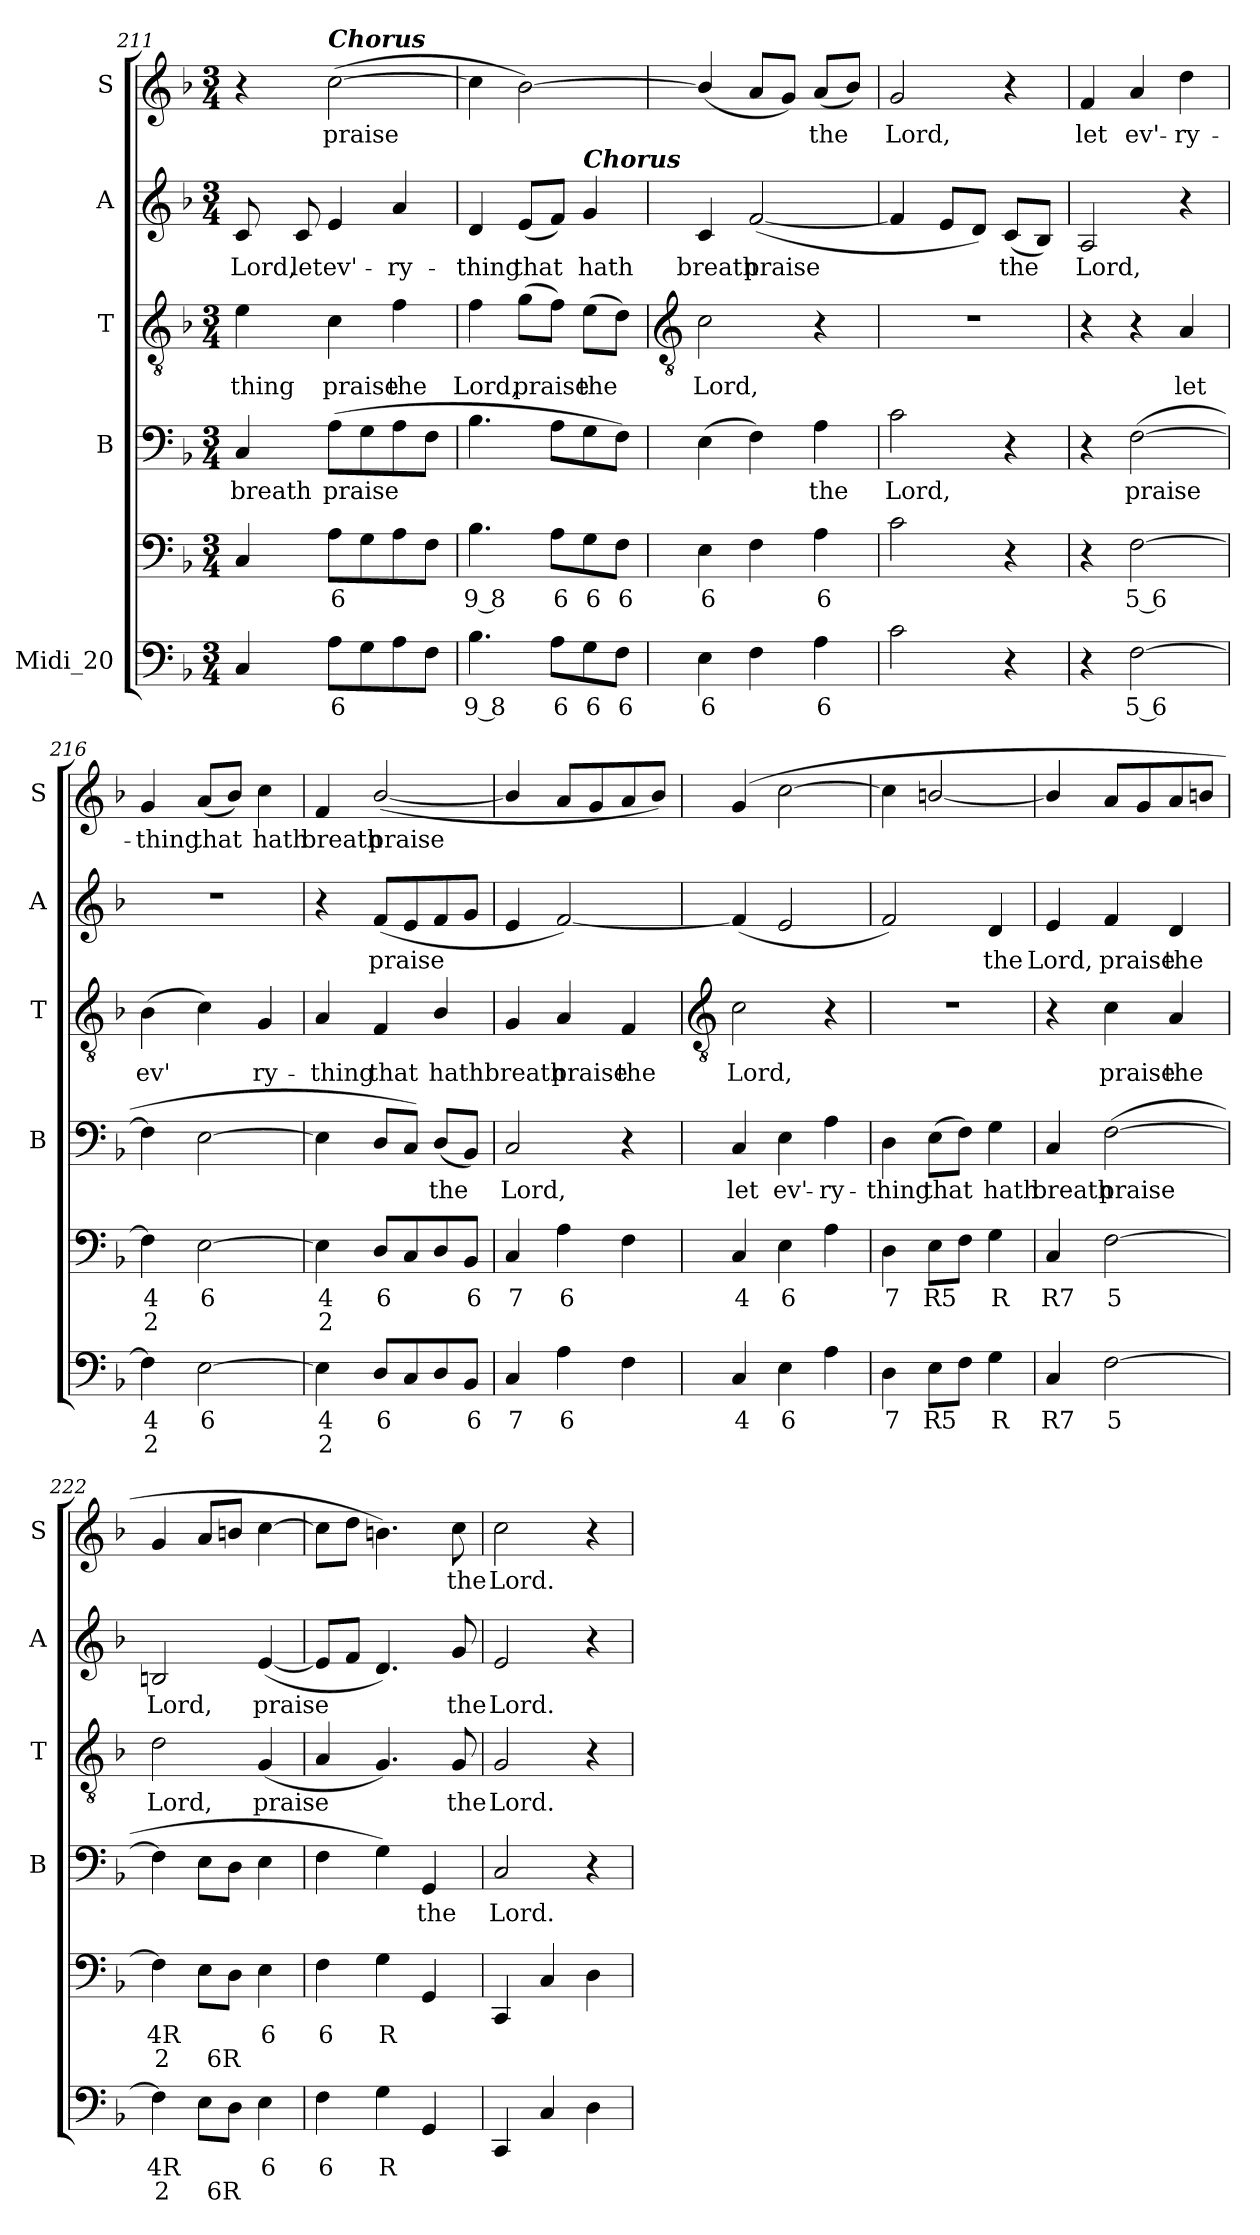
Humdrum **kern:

**kern	**text	**text	**kern	**text	**text	**kern	**text	**kern	**text	**kern	**text	**kern	**text
*part5	*part5	*part5	*part5	*part5	*part5	*part4	*part4	*part3	*part3	*part2	*part2	*part1	*part1
*staff6	*staff6	*staff6	*staff5	*staff5	*staff5	*staff4	*staff4	*staff3	*staff3	*staff2	*staff2	*staff1	*staff1
*I"Midi_20	*	*	*	*	*	*I"B	*	*I"T	*	*I"A	*	*I"S	*
*	*	*	*	*	*	*I'B	*	*I'T	*	*I'A	*	*I'S	*
*clefF4	*	*	*clefF4	*	*	*clefF4	*	*clefGv2	*	*clefG2	*	*clefG2	*
*k[b-]	*	*	*k[b-]	*	*	*k[b-]	*	*k[b-]	*	*k[b-]	*	*k[b-]	*
*F:	*	*	*F:	*	*	*F:	*	*F:	*	*F:	*	*F:	*
*M3/4	*	*	*M3/4	*	*	*M3/4	*	*M3/4	*	*M3/4	*	*M3/4	*
=211	=211	=211	=211	=211	=211	=211	=211	=211	=211	=211	=211	=211	=211
!	!	!	!	!	!	!	!LO:LY:b	!	!LO:LY:b	!	!LO:LY:b	!	!
4C	.	.	4C	.	.	4C	breath	4e	-thing	8c	Lord,	4r	.
!	!	!	!	!	!	!	!	!	!	!	!LO:LY:b	!	!
.	.	.	.	.	.	.	.	.	.	8c	let	.	.
!	!	!	!	!	!	!	!	!	!	!	!	!LO:TX:a:Bi:t=Chorus	!
!	!LO:LY:b	!	!	!LO:LY:b	!	!	!LO:LY:b	!	!LO:LY:b	!	!LO:LY:b	!	!LO:LY:b
8AL	6	.	8AL	6	.	(>8AL	praise	4c	praise	4e	ev'-	(>[2cc	praise
8G	.	.	8G	.	.	8G	.	.	.	.	.	.	.
!	!	!	!	!	!	!	!	!	!LO:LY:b	!	!LO:LY:b	!	!
8A	.	.	8A	.	.	8A	.	4f	the	4a	-ry-	.	.
8FJ	.	.	8FJ	.	.	8FJ	.	.	.	.	.	.	.
=212	=212	=212	=212	=212	=212	=212	=212	=212	=212	=212	=212	=212	=212
!	!LO:LY:b	!	!	!LO:LY:b	!	!	!	!	!LO:LY:b	!	!LO:LY:b	!	!
4.B-	9 8	.	4.B-	9 8	.	4.B-	.	4f	Lord,	4d	-thing	4cc]	.
!	!	!	!	!	!	!	!	!	!LO:LY:b	!	!LO:LY:b	!	!
.	.	.	.	.	.	.	.	(>8gL	praise	(<8eL	that	[2b-)	.
!	!LO:LY:b	!	!	!LO:LY:b	!	!	!	!	!	!	!	!	!
8AL	6	.	8AL	6	.	8AL	.	8fJ)	.	8fJ)	.	.	.
!	!	!	!	!	!	!	!	!	!	!LO:TX:a:Bi:t=Chorus	!	!	!
!	!LO:LY:b	!	!	!LO:LY:b	!	!	!	!	!LO:LY:b	!	!LO:LY:b	!	!
8G	6	.	8G	6	.	8G	.	(>8eL	the	4g	hath	.	.
!	!LO:LY:b	!	!	!LO:LY:b	!	!	!	!	!	!	!	!	!
8FJ	6	.	8FJ	6	.	8FJ)	.	8dJ)	.	.	.	.	.
!!LO:LB:g=z
=213	=213	=213	=213	=213	=213	=213	=213	=213	=213	=213	=213	=213	=213
*	*	*	*	*	*	*	*	*clefGv2	*	*	*	*	*
!	!LO:LY:b	!	!	!LO:LY:b	!	!	!	!	!LO:LY:b	!	!LO:LY:b	!	!
4E	6	.	4E	6	.	(>4E	.	2c	Lord,	4c	breath	(<4b-/]	.
!	!	!	!	!	!	!	!	!	!	!	!LO:LY:b	!	!
4F	.	.	4F	.	.	4F)	.	.	.	(<[2f	praise	8aL	.
.	.	.	.	.	.	.	.	.	.	.	.	8gJ)	.
!	!LO:LY:b	!	!	!LO:LY:b	!	!	!LO:LY:b	!	!	!	!	!	!LO:LY:b
4A	6	.	4A	6	.	4A	the	4r	.	.	.	(<8aL	the
.	.	.	.	.	.	.	.	.	.	.	.	8b-J)	.
=214	=214	=214	=214	=214	=214	=214	=214	=214	=214	=214	=214	=214	=214
!	!	!	!	!	!	!	!LO:LY:b	!LO:N:vis=1	!	!	!	!	!LO:LY:b
2c	.	.	2c	.	.	2c	Lord,	2.r	.	4f]	.	2g	Lord,
.	.	.	.	.	.	.	.	.	.	8eL	.	.	.
.	.	.	.	.	.	.	.	.	.	8dJ)	.	.	.
!	!	!	!	!	!	!	!	!	!	!	!LO:LY:b	!	!
4r	.	.	4r	.	.	4r	.	.	.	(<8cL	the	4r	.
.	.	.	.	.	.	.	.	.	.	8B-J)	.	.	.
=215	=215	=215	=215	=215	=215	=215	=215	=215	=215	=215	=215	=215	=215
!	!	!	!	!	!	!	!	!	!	!	!LO:LY:b	!	!LO:LY:b
4r	.	.	4r	.	.	4r	.	4r	.	2A	Lord,	4f	let
!	!LO:LY:b	!	!	!LO:LY:b	!	!	!LO:LY:b	!	!	!	!	!	!LO:LY:b
[2F	5 6	.	[2F	5 6	.	(<[2F	praise	4r	.	.	.	4a	ev'-
!	!	!	!	!	!	!	!	!	!LO:LY:b	!	!	!	!LO:LY:b
.	.	.	.	.	.	.	.	4A	let	4r	.	4dd	-ry-
=216	=216	=216	=216	=216	=216	=216	=216	=216	=216	=216	=216	=216	=216
!	!LO:LY:b	!LO:LY:b	!	!LO:LY:b	!LO:LY:b	!	!	!	!LO:LY:b	!LO:N:vis=1	!	!	!LO:LY:b
4F]	4	2	4F]	4	2	4F]	.	(>4B-	ev'	2.r	.	4g	-thing
!	!LO:LY:b	!	!	!LO:LY:b	!	!	!	!	!	!	!	!	!LO:LY:b
[2E	6	.	[2E	6	.	[2E	.	4c)	.	.	.	(<8aL	that
.	.	.	.	.	.	.	.	.	.	.	.	8b-J)	.
!	!	!	!	!	!	!	!	!	!LO:LY:b	!	!	!	!LO:LY:b
.	.	.	.	.	.	.	.	4G	ry-	.	.	4cc	hath
=217	=217	=217	=217	=217	=217	=217	=217	=217	=217	=217	=217	=217	=217
!	!LO:LY:b	!LO:LY:b	!	!LO:LY:b	!LO:LY:b	!	!	!	!LO:LY:b	!	!	!	!LO:LY:b
4E]	4	2	4E]	4	2	4E]	.	4A	-thing	4r	.	4f	breath
!	!LO:LY:b	!	!	!LO:LY:b	!	!	!	!	!LO:LY:b	!	!LO:LY:b	!	!LO:LY:b
8DL	6	.	8DL	6	.	8DL	.	4F	that	(<8fL	praise	(<[2b-/	praise
8C	.	.	8C	.	.	8CJ)	.	.	.	8e	.	.	.
!	!	!	!	!	!	!	!LO:LY:b	!	!LO:LY:b	!	!	!	!
8D	.	.	8D	.	.	(<8DL	the	4B-/	hath	8f	.	.	.
!	!LO:LY:b	!	!	!LO:LY:b	!	!	!	!	!	!	!	!	!
8BB-J	6	.	8BB-J	6	.	8BB-J)	.	.	.	8gJ	.	.	.
=218	=218	=218	=218	=218	=218	=218	=218	=218	=218	=218	=218	=218	=218
!	!LO:LY:b	!	!	!LO:LY:b	!	!	!LO:LY:b	!	!LO:LY:b	!	!	!	!
4C	7	.	4C	7	.	2C	Lord,	4G	breath	4e	.	4b-/]	.
!	!LO:LY:b	!	!	!LO:LY:b	!	!	!	!	!LO:LY:b	!	!	!	!
4A	6	.	4A	6	.	.	.	4A	praise	[2f)	.	8aL	.
.	.	.	.	.	.	.	.	.	.	.	.	8g	.
!	!	!	!	!	!	!	!	!	!LO:LY:b	!	!	!	!
4F	.	.	4F	.	.	4r	.	4F	the	.	.	8a	.
.	.	.	.	.	.	.	.	.	.	.	.	8b-J)	.
!!LO:LB:g=z
=219	=219	=219	=219	=219	=219	=219	=219	=219	=219	=219	=219	=219	=219
*	*	*	*	*	*	*	*	*clefGv2	*	*	*	*	*
!	!LO:LY:b	!	!	!LO:LY:b	!	!	!LO:LY:b	!	!LO:LY:b	!	!	!	!
4C	4	.	4C	4	.	4C	let	2c	Lord,	(<4f]	.	(>4g	.
!	!LO:LY:b	!	!	!LO:LY:b	!	!	!LO:LY:b	!	!	!	!	!	!
4E	6	.	4E	6	.	4E	ev'-	.	.	2e	.	[2cc	.
!	!	!	!	!	!	!	!LO:LY:b	!	!	!	!	!	!
4A	.	.	4A	.	.	4A	-ry-	4r	.	.	.	.	.
=220	=220	=220	=220	=220	=220	=220	=220	=220	=220	=220	=220	=220	=220
!	!LO:LY:b	!	!	!LO:LY:b	!	!	!LO:LY:b	!LO:N:vis=1	!	!	!	!	!
4D	7	.	4D	7	.	4D	-thing	2.r	.	2f)	.	4cc]	.
!	!LO:LY:b	!	!	!LO:LY:b	!	!	!LO:LY:b	!	!	!	!	!	!
8EL	R5	.	8EL	R5	.	(>8EL	that	.	.	.	.	[2bn/	.
8FJ	.	.	8FJ	.	.	8FJ)	.	.	.	.	.	.	.
!	!LO:LY:b	!	!	!LO:LY:b	!	!	!LO:LY:b	!	!	!	!LO:LY:b	!	!
4G	R	.	4G	R	.	4G	hath	.	.	4d	the	.	.
=221	=221	=221	=221	=221	=221	=221	=221	=221	=221	=221	=221	=221	=221
!	!LO:LY:b	!	!	!LO:LY:b	!	!	!LO:LY:b	!	!	!	!LO:LY:b	!	!
4C	R7	.	4C	R7	.	4C	breath	4r	.	4e	Lord,	4b/]	.
!	!LO:LY:b	!	!	!LO:LY:b	!	!	!LO:LY:b	!	!LO:LY:b	!	!LO:LY:b	!	!
[2F	5	.	[2F	5	.	(>[2F	praise	4c	praise	4f	praise	8aL	.
.	.	.	.	.	.	.	.	.	.	.	.	8g	.
!	!	!	!	!	!	!	!	!	!LO:LY:b	!	!LO:LY:b	!	!
.	.	.	.	.	.	.	.	4A	the	4d	the	8a	.
.	.	.	.	.	.	.	.	.	.	.	.	8bJ	.
=222	=222	=222	=222	=222	=222	=222	=222	=222	=222	=222	=222	=222	=222
!	!LO:LY:b	!LO:LY:b	!	!LO:LY:b	!LO:LY:b	!	!	!	!LO:LY:b	!	!LO:LY:b	!	!
4F]	4R	2	4F]	4R	2	4F]	.	2d	Lord,	2Bn	Lord,	4g	.
8EL	.	.	8EL	.	.	8EL	.	.	.	.	.	8aL	.
!	!	!LO:LY:b	!	!	!LO:LY:b	!	!	!	!	!	!	!	!
8DJ	.	6R	8DJ	.	6R	8DJ	.	.	.	.	.	8bnJ	.
!	!LO:LY:b	!	!	!LO:LY:b	!	!	!	!	!LO:LY:b	!	!LO:LY:b	!	!
4E	6	.	4E	6	.	4E	.	(<4G	praise	(<[4e	praise	[4cc	.
=223	=223	=223	=223	=223	=223	=223	=223	=223	=223	=223	=223	=223	=223
!	!LO:LY:b	!	!	!LO:LY:b	!	!	!	!	!	!	!	!	!
4F	6	.	4F	6	.	4F	.	4A	.	8eL]	.	8ccL]	.
.	.	.	.	.	.	.	.	.	.	8fJ	.	8ddJ	.
!	!LO:LY:b	!	!	!LO:LY:b	!	!	!	!	!	!	!	!	!
4G	R	.	4G	R	.	4G)	.	4.G)	.	4.d)	.	4.bn)	.
!	!	!	!	!	!	!	!LO:LY:b	!	!	!	!	!	!
4GG	.	.	4GG	.	.	4GG	the	.	.	.	.	.	.
!	!	!	!	!	!	!	!	!	!LO:LY:b	!	!LO:LY:b	!	!LO:LY:b
.	.	.	.	.	.	.	.	8G	the	8g	the	8cc	the
=224	=224	=224	=224	=224	=224	=224	=224	=224	=224	=224	=224	=224	=224
!	!	!	!	!	!	!	!LO:LY:b	!	!LO:LY:b	!	!LO:LY:b	!	!LO:LY:b
4CC	.	.	4CC	.	.	2C	Lord.	2G	Lord.	2e	Lord.	2cc	Lord.
4C	.	.	4C	.	.	.	.	.	.	.	.	.	.
4D	.	.	4D	.	.	4r	.	4r	.	4r	.	4r	.
=	=	=	=	=	=	=	=	=	=	=	=	=	=
*-	*-	*-	*-	*-	*-	*-	*-	*-	*-	*-	*-	*-	*-
